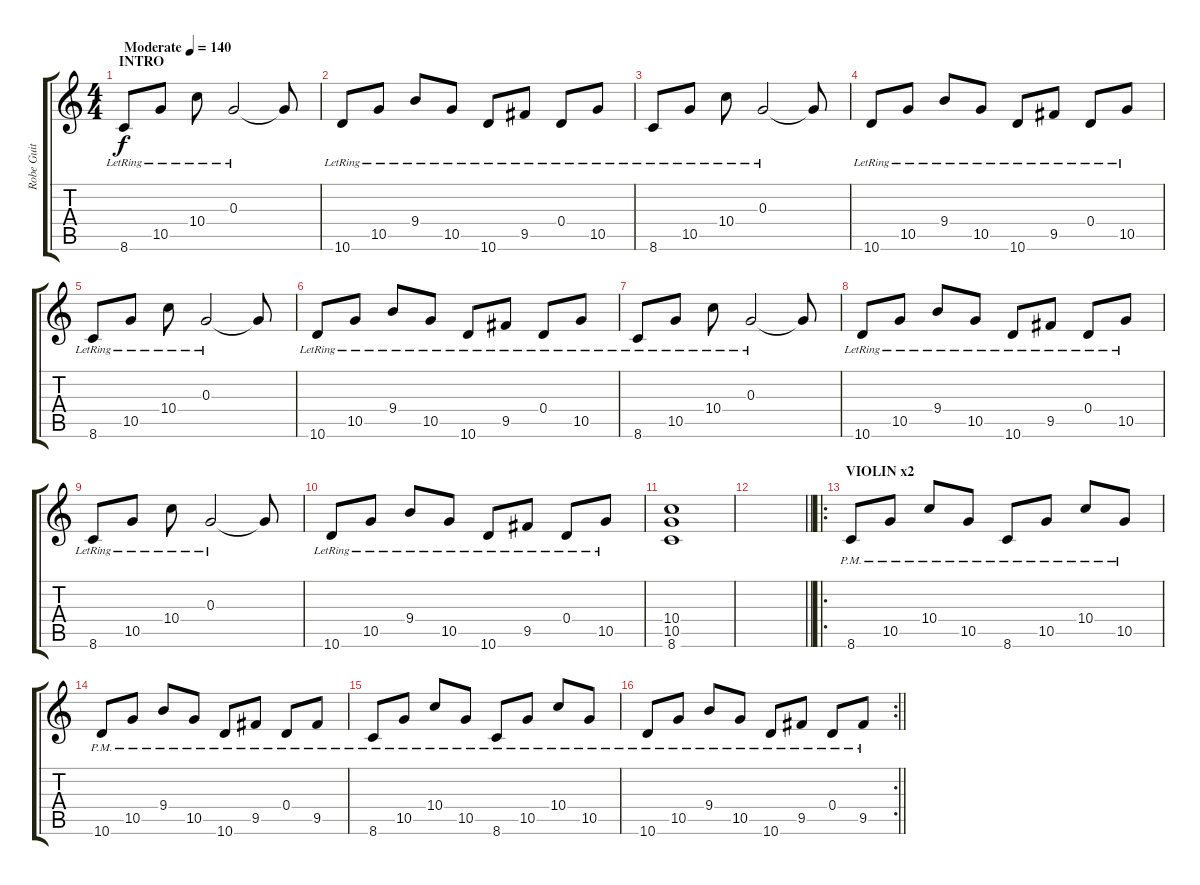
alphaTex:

\track ("Robe Guit" "Robe Guit") {instrument acousticguitarnylon}
\staff {score tabs}
\tuning (E4 B3 G3 D3 A2 E2) {hide}
\ts (4 4)
\section ("" "INTRO")
\tempo (140 "Moderate")
\clef g2
\ks c
8.6{lr}.8{dy f instrument acousticguitarnylon} 10.5{lr}.8 10.4{lr}.8 0.3{lr}.2 0.3{t}.8 |
10.6{lr}.8 10.5{lr}.8 9.4{lr}.8 10.5{lr}.8 10.6{lr}.8 9.5{lr}.8 0.4{lr}.8 10.5{lr}.8 |
8.6{lr}.8 10.5{lr}.8 10.4{lr}.8 0.3{lr}.2 0.3{t}.8 |
10.6{lr}.8 10.5{lr}.8 9.4{lr}.8 10.5{lr}.8 10.6{lr}.8 9.5{lr}.8 0.4{lr}.8 10.5{lr}.8 |
8.6{lr}.8 10.5{lr}.8 10.4{lr}.8 0.3{lr}.2 0.3{t}.8 |
10.6{lr}.8 10.5{lr}.8 9.4{lr}.8 10.5{lr}.8 10.6{lr}.8 9.5{lr}.8 0.4{lr}.8 10.5{lr}.8 |
8.6{lr}.8 10.5{lr}.8 10.4{lr}.8 0.3{lr}.2 0.3{t}.8 |
10.6{lr}.8 10.5{lr}.8 9.4{lr}.8 10.5{lr}.8 10.6{lr}.8 9.5{lr}.8 0.4{lr}.8 10.5{lr}.8 |
8.6{lr}.8 10.5{lr}.8 10.4{lr}.8 0.3{lr}.2 0.3{t}.8 |
10.6{lr}.8 10.5{lr}.8 9.4{lr}.8 10.5{lr}.8 10.6{lr}.8 9.5{lr}.8 0.4{lr}.8 10.5{lr}.8 |
(10.4 10.5 8.6).1 |
\barLineRight lightlight
|
\ro
\section ("" "VIOLIN x2")
8.6{pm}.8{instrument electricguitarmuted} 10.5{pm}.8 10.4{pm}.8 10.5{pm}.8 8.6{pm}.8 10.5{pm}.8 10.4{pm}.8 10.5{pm}.8 |
10.6{pm}.8 10.5{pm}.8 9.4{pm}.8 10.5{pm}.8 10.6{pm}.8 9.5{pm}.8 0.4{pm}.8 9.5{pm}.8 |
8.6{pm}.8 10.5{pm}.8 10.4{pm}.8 10.5{pm}.8 8.6{pm}.8 10.5{pm}.8 10.4{pm}.8 10.5{pm}.8 |
\rc 2
\barLineRight lightlight
10.6{pm}.8 10.5{pm}.8 9.4{pm}.8 10.5{pm}.8 10.6{pm}.8 9.5{pm}.8 0.4{pm}.8 9.5{pm}.8
